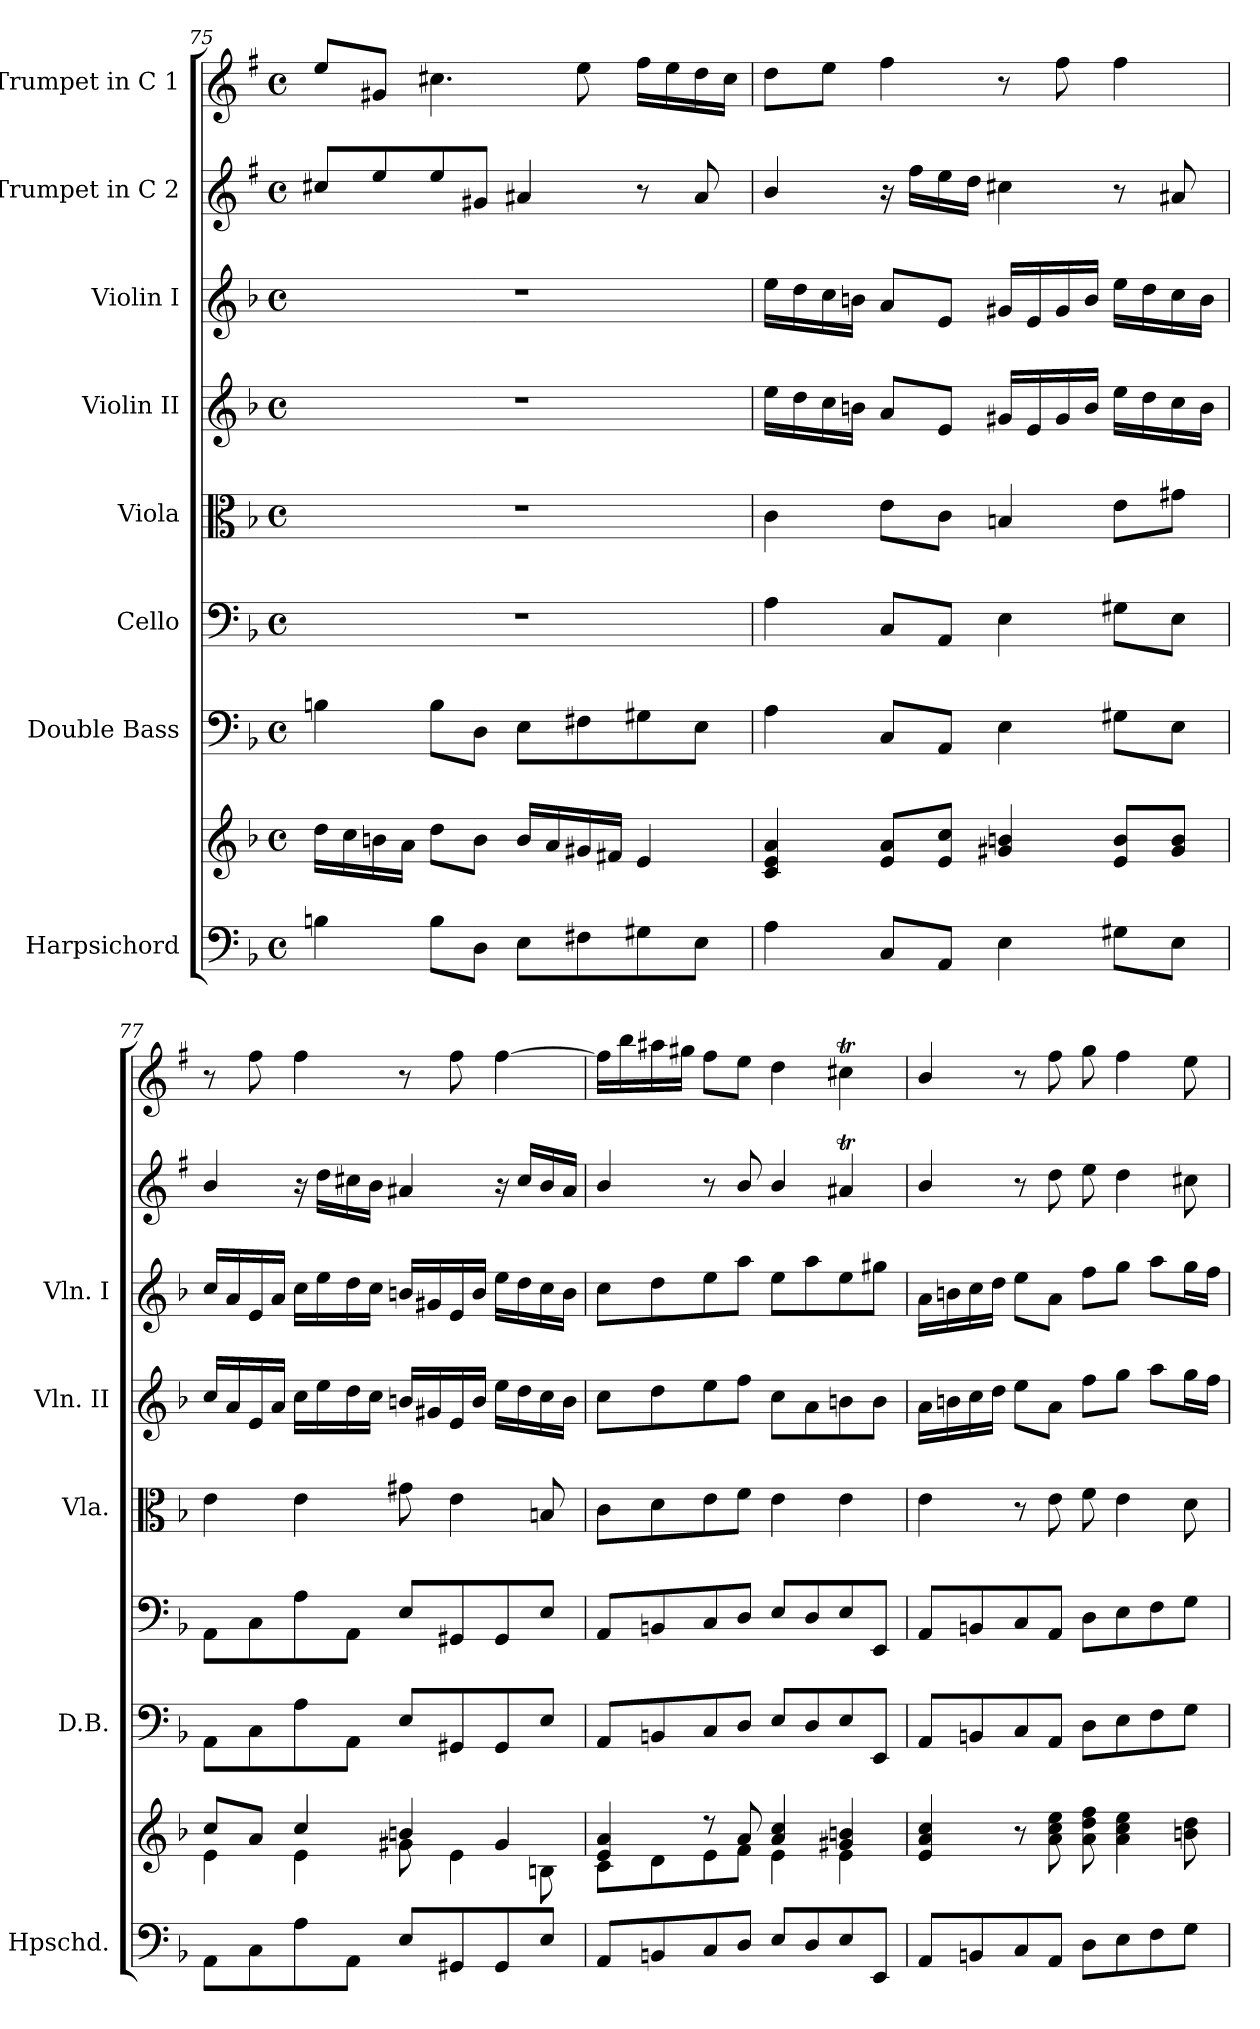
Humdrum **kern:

**kern	**kern	**kern	**kern	**kern	**kern	**kern	**kern	**kern
*part8	*part8	*part7	*part6	*part5	*part4	*part3	*part2	*part1
*staff9	*staff8	*staff7	*staff6	*staff5	*staff4	*staff3	*staff2	*staff1
*I"Harpsichord	*	*I"Double Bass	*I"Cello	*I"Viola	*I"Violin II	*I"Violin I	*I"Trumpet in C 2	*I"Trumpet in C 1
*I'Hpschd.	*	*I'D.B.	*	*I'Vla.	*I'Vln. II	*I'Vln. I	*	*
!!LO:PB:g=z
*clefF4	*clefG2	*clefF4	*clefF4	*clefC3	*clefG2	*clefG2	*clefG2	*clefG2
*	*	*ITrd7c12	*	*	*	*	*ITrd1c2	*ITrd1c2
*k[b-]	*k[b-]	*k[b-]	*k[b-]	*k[b-]	*k[b-]	*k[b-]	*k[b-]	*k[b-]
*F:	*F:	*F:	*F:	*F:	*F:	*F:	*F:	*F:
*M4/4	*M4/4	*M4/4	*M4/4	*M4/4	*M4/4	*M4/4	*M4/4	*M4/4
*met(c)	*met(c)	*met(c)	*met(c)	*met(c)	*met(c)	*met(c)	*met(c)	*met(c)
=75	=75	=75	=75	=75	=75	=75	=75	=75
4Bn\	16dd\LL	4BBn\	1r	1r	1r	1r	8bn/L	8dd/L
.	16cc\	.	.	.	.	.	.	.
.	16bn\	.	.	.	.	.	8dd/	8f#X/J
.	16a\JJ	.	.	.	.	.	.	.
8B\L	8dd\L	8BB\L	.	.	.	.	8dd/	4.bn\
8D\J	8b\J	8DD\J	.	.	.	.	8f#X/J	.
8E\L	16b/LL	8EE\L	.	.	.	.	4g#X/	.
.	16a/	.	.	.	.	.	.	.
8F#X\	16g#X/	8FF#X\	.	.	.	.	.	8dd\
.	16f#X/JJ	.	.	.	.	.	.	.
8G#X\	4e/	8GG#X\	.	.	.	.	8r	16ee\LL
.	.	.	.	.	.	.	.	16dd\
8E\J	.	8EE\J	.	.	.	.	8g#/	16cc\
.	.	.	.	.	.	.	.	16b\JJ
=76	=76	=76	=76	=76	=76	=76	=76	=76
4A\	4c/ 4e/ 4a/	4AA\	4A\	4c\	16ee\LL	16ee\LL	4a/	8cc\L
.	.	.	.	.	16dd\	16dd\	.	.
.	.	.	.	.	16cc\	16cc\	.	8dd\J
.	.	.	.	.	16bn\JJ	16bn\JJ	.	.
8C/L	8e/ 8a/L	8CC/L	8C/L	8e\L	8a/L	8a/L	16r	4ee\
.	.	.	.	.	.	.	16ee\LL	.
8AA/J	8e/ 8cc/J	8AAA/J	8AA/J	8c\J	8e/J	8e/J	16dd\	.
.	.	.	.	.	.	.	16cc\JJ	.
4E\	4g#X/ 4bn/	4EE\	4E\	4Bn/	16g#X/LL	16g#X/LL	4bn\	8r
.	.	.	.	.	16e/	16e/	.	.
.	.	.	.	.	16g#/	16g#/	.	8ee\
.	.	.	.	.	16b/JJ	16b/JJ	.	.
8G#X\L	8e/ 8b/L	8GG#X\L	8G#X\L	8e\L	16ee\LL	16ee\LL	8r	4ee\
.	.	.	.	.	16dd\	16dd\	.	.
8E\J	8g#/ 8b/J	8EE\J	8E\J	8g#X\J	16cc\	16cc\	8g#X/	.
.	.	.	.	.	16b\JJ	16b\JJ	.	.
!!LO:PB:g=z
=77	=77	=77	=77	=77	=77	=77	=77	=77
*	*^	*	*	*	*	*	*	*
8AA\L	8cc/L	4e\	8AAA\L	8AA\L	4e\	16cc/LL	16cc/LL	4a/	8r
.	.	.	.	.	.	16a/	16a/	.	.
8C\	8a/J	.	8CC\	8C\	.	16e/	16e/	.	8ee\
.	.	.	.	.	.	16a/JJ	16a/JJ	.	.
8A\	4cc/	4e\	8AA\	8A\	4e\	16cc\LL	16cc\LL	16r	4ee\
.	.	.	.	.	.	16ee\	16ee\	16cc\LL	.
8AA\J	.	.	8AAA\J	8AA\J	.	16dd\	16dd\	16bn\	.
.	.	.	.	.	.	16cc\JJ	16cc\JJ	16a\JJ	.
8E/L	4bn/	8g#X\	8EE/L	8E/L	8g#X\	16bn/LL	16bn/LL	4g#X/	8r
.	.	.	.	.	.	16g#X/	16g#X/	.	.
8GG#X/	.	4e\	8GGG#X/	8GG#X/	4e\	16e/	16e/	.	8ee\
.	.	.	.	.	.	16b/JJ	16b/JJ	.	.
8GG#/	4g#/	.	8GGG#/	8GG#/	.	16ee\LL	16ee\LL	16r	[4ee\
.	.	.	.	.	.	16dd\	16dd\	16b/LL	.
8E/J	.	8Bn\	8EE/J	8E/J	8Bn/	16cc\	16cc\	16a/	.
.	.	.	.	.	.	16b\JJ	16b\JJ	16g#/JJ	.
=78	=78	=78	=78	=78	=78	=78	=78	=78	=78
8AA/L	4e/ 4a/	8c\L	8AAA/L	8AA/L	8c\L	8cc\L	8cc\L	4a/	16ee\LL]
.	.	.	.	.	.	.	.	.	16aa\
8BBn/	.	8d\	8BBBn/	8BBn/	8d\	8dd\	8dd\	.	16gg#X\
.	.	.	.	.	.	.	.	.	16ff#X\JJ
8C/	8r	8e\	8CC/	8C/	8e\	8ee\	8ee\	8r	8ee\L
8D/J	8a/	8f\J	8DD/J	8D/J	8f\J	8ff\J	8aa\J	8a/	8dd\J
8E/L	4a/ 4cc/	4e\	8EE/L	8E/L	4e\	8cc\L	8ee\L	4a/	4cc\
8D/	.	.	8DD/	8D/	.	8a\	8aa\	.	.
8E/	4g#X/ 4bn/	4e\	8EE/	8E/	4e\	8bn\	8ee\	4g#Xt/	4bnt\
8EE/J	.	.	8EEE/J	8EE/J	.	8b\J	8gg#X\J	.	.
*	*v	*v	*	*	*	*	*	*	*
!!LO:PB:g=z
=79	=79	=79	=79	=79	=79	=79	=79	=79
8AA/L	4e/ 4a/ 4cc/	8AAA/L	8AA/L	4e\	16a\LL	16a\LL	4a/	4a/
.	.	.	.	.	16bn\	16bn\	.	.
8BBn/	.	8BBBn/	8BBn/	.	16cc\	16cc\	.	.
.	.	.	.	.	16dd\JJ	16dd\JJ	.	.
8C/	8r	8CC/	8C/	8r	8ee\L	8ee\L	8r	8r
8AA/J	8a\ 8cc\ 8ee\	8AAA/J	8AA/J	8e\	8a\J	8a\J	8cc\	8ee\
8D\L	8a\ 8dd\ 8ff\	8DD\L	8D\L	8f\	8ff\L	8ff\L	8dd\	8ff\
8E\	4a\ 4cc\ 4ee\	8EE\	8E\	4e\	8gg\J	8gg\J	4cc\	4ee\
8F\	.	8FF\	8F\	.	8aa\L	8aa\L	.	.
8G\J	8bn\ 8dd\	8GG\J	8G\J	8d\	16gg\L	16gg\L	8bn\	8dd\
.	.	.	.	.	16ff\JJ	16ff\JJ	.	.
=	=	=	=	=	=	=	=	=
*-	*-	*-	*-	*-	*-	*-	*-	*-
